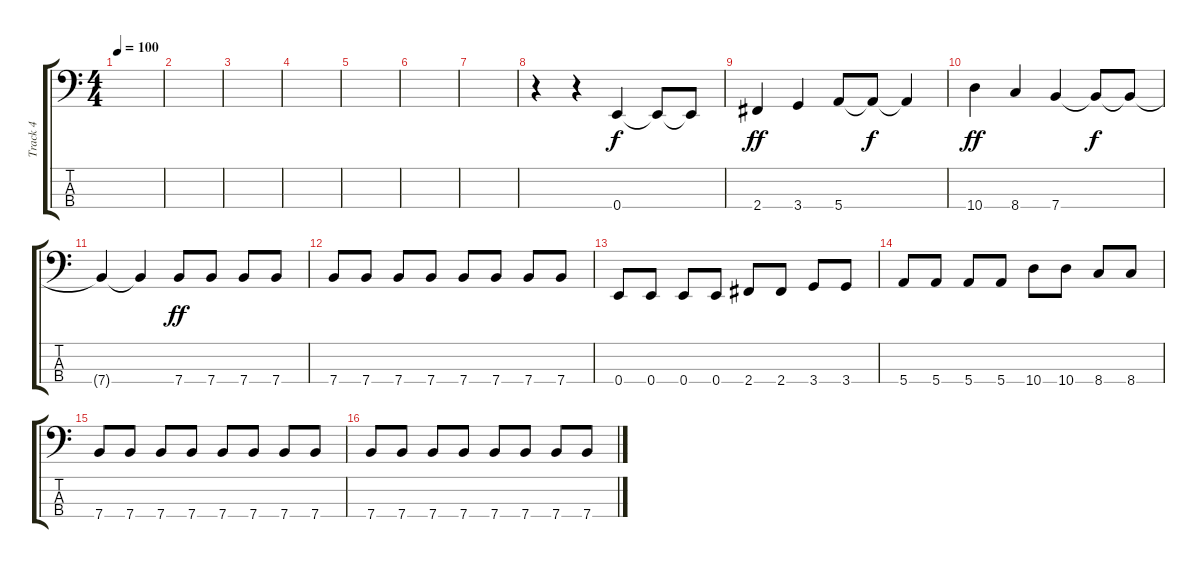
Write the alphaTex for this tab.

\track ("Track 4" "Track 4") {instrument electricbasspick}
\staff {score tabs}
\tuning (G2 D2 A1 E1) {hide}
\ts (4 4)
\tempo 100
\clef f4
\ks c
|
|
|
|
|
|
|
r.4 r.4 0.4.4 0.4{t}.8{dy f} 0.4{t}.8 |
2.4.4{dy ff} 3.4.4 5.4.8 5.4{t}.8{dy f} 5.4{t}.4 |
10.4.4{dy ff} 8.4.4 7.4.4 7.4{t}.8{dy f} 7.4{t}.8 |
7.4{t}.4 7.4{t}.4 7.4.8{dy ff} 7.4.8 7.4.8 7.4.8 |
7.4.8 7.4.8 7.4.8 7.4.8 7.4.8 7.4.8 7.4.8 7.4.8 |
0.4.8 0.4.8 0.4.8 0.4.8 2.4.8 2.4.8 3.4.8 3.4.8 |
5.4.8 5.4.8 5.4.8 5.4.8 10.4.8 10.4.8 8.4.8 8.4.8 |
7.4.8 7.4.8 7.4.8 7.4.8 7.4.8 7.4.8 7.4.8 7.4.8 |
7.4.8 7.4.8 7.4.8 7.4.8 7.4.8 7.4.8 7.4.8 7.4.8
